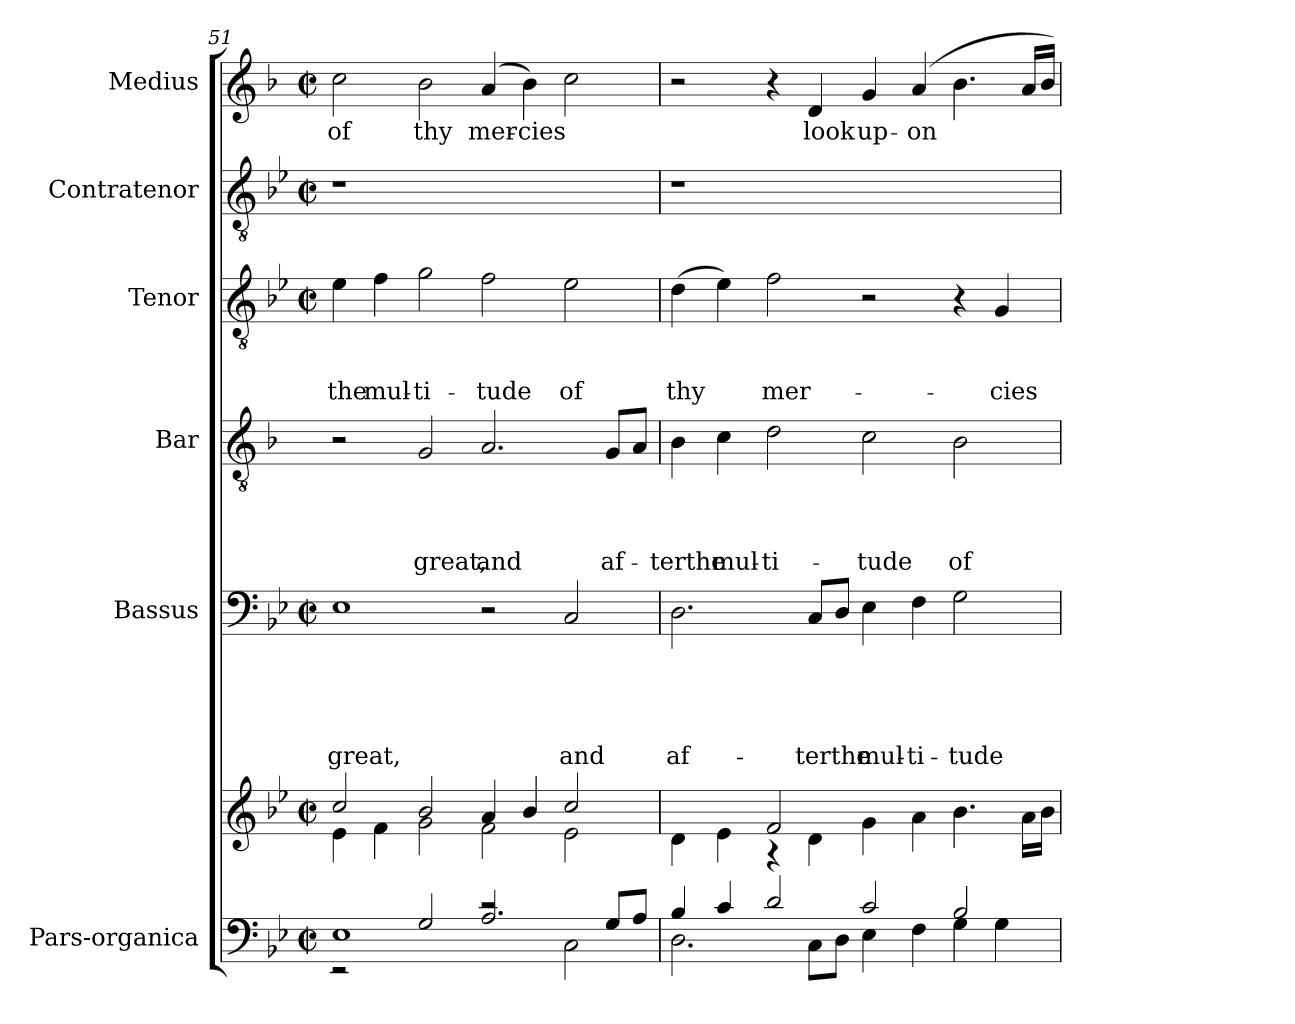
**kern	**kern	**kern	**text	**text	**text	**text	**text	**kern	**text	**text	**text	**text	**kern	**text	**text	**text	**kern	**kern	**text
*part6	*part6	*part5	*part5	*part5	*part5	*part5	*part5	*part4	*part4	*part4	*part4	*part4	*part3	*part3	*part3	*part3	*part2	*part1	*part1
*staff7	*staff6	*staff5	*staff5	*staff5	*staff5	*staff5	*staff5	*staff4	*staff4	*staff4	*staff4	*staff4	*staff3	*staff3	*staff3	*staff3	*staff2	*staff1	*staff1
*I"Pars-organica	*	*I"Bassus	*	*	*	*	*	*I"Bar	*	*	*	*	*I"Tenor	*	*	*	*I"Contratenor	*I"Medius	*
*	*	*I'B	*	*	*	*	*	*I'Bar	*	*	*	*	*I'T	*	*	*	*	*I'M	*
*clefF4	*clefG2	*clefF4	*	*	*	*	*	*clefGv2	*	*	*	*	*clefGv2	*	*	*	*clefGv2	*clefG2	*
*	*	*	*	*	*	*	*	*ITrd-3c-5	*	*	*	*	*ITrd-3c-5	*	*	*	*	*ITrd-3c-5	*
*k[b-e-]	*k[b-e-]	*k[b-e-]	*	*	*	*	*	*k[b-e-]	*	*	*	*	*k[b-e-a-]	*	*	*	*k[b-e-]	*k[b-e-]	*
*B-:	*B-:	*B-:	*	*	*	*	*	*B-:	*	*	*	*	*E-:	*	*	*	*B-:	*B-:	*
*M2/2	*M2/2	*M2/2	*	*	*	*	*	*	*	*	*	*	*M2/2	*	*	*	*M2/2	*M2/2	*
*met(c|)	*met(c|)	*met(c|)	*	*	*	*	*	*	*	*	*	*	*met(c|)	*	*	*	*met(c|)	*met(c|)	*
=51	=51	=51	=51	=51	=51	=51	=51	=51	=51	=51	=51	=51	=51	=51	=51	=51	=51	=51	=51
*^	*^	*	*	*	*	*	*	*	*	*	*	*	*	*	*	*	*	*	*
!	!	!	!	!	!	!	!	!	!LO:LY:b	!	!	!	!	!	!	!	!	!LO:LY:b	!	!	!LO:LY:b
1E-	2rEE	2cc/	4e-\	1E-	.	.	.	.	great,	2r	.	.	.	.	4a-\	.	.	the	1r	2ff\	of
!	!	!	!	!	!	!	!	!	!	!	!	!	!	!	!	!	!	!LO:LY:b	!	!	!
.	.	.	4f\	.	.	.	.	.	.	.	.	.	.	.	4b-\	.	.	mul-	.	.	.
!	!	!	!	!	!	!	!	!	!	!	!	!	!	!LO:LY:b	!	!	!	!LO:LY:b:rj	!	!	!LO:LY:b
.	2G/	2b-/	2g\	.	.	.	.	.	.	2c/	.	.	.	great,	2cc\	.	.	-ti-	.	2ee-\	thy
!	!	!	!	!	!	!	!	!	!	!	!	!	!	!LO:LY:b	!	!	!	!LO:LY:b	!	!	!LO:LY:b
2rc	2.A/	2f\	4a/	2r	.	.	.	.	.	2.d/	.	.	.	and	2b-\	.	.	-tude	1ryy	(4dd/	mer-
!	!	!	!	!	!	!	!	!	!	!	!	!	!	!	!	!	!	!	!	!	!LO:LY:b
.	.	.	4b-/	.	.	.	.	.	.	.	.	.	.	.	.	.	.	.	.	4ee-\)	-cies
!	!	!	!	!	!	!	!	!	!LO:LY:b	!	!	!	!	!	!	!	!	!LO:LY:b	!	!	!
2C\	.	2e-\	2cc/	2C/	.	.	.	.	and	.	.	.	.	.	2a-\	.	.	of	.	2ff\	.
!	!	!	!	!	!	!	!	!	!	!	!	!	!	!LO:LY:b	!	!	!	!	!	!	!
.	8G/L	.	.	.	.	.	.	.	.	8c/L	.	.	.	af-	.	.	.	.	.	.	.
.	8A/J	.	.	.	.	.	.	.	.	8d/J	.	.	.	.	.	.	.	.	.	.	.
=52	=52	=52	=52	=52	=52	=52	=52	=52	=52	=52	=52	=52	=52	=52	=52	=52	=52	=52	=52	=52	=52
!	!	!	!	!	!	!	!	!	!LO:LY:b	!	!	!	!	!LO:LY:b	!	!	!	!LO:LY:b	!	!	!
2.D\	4B-/	4d\	2ryy	2.D\	.	.	.	.	af-	4e-\	.	.	.	-terthe	(>4g\	.	.	thy	1r	2r	.
!	!	!	!	!	!	!	!	!	!	!	!	!	!	!LO:LY:b	!	!	!	!	!	!	!
.	4c/	4e-\	.	.	.	.	.	.	.	4f\	.	.	.	mul-	4a-\)	.	.	.	.	.	.
!	!	!	!	!	!	!	!	!	!	!	!	!	!	!LO:LY:b:rj	!	!	!	!LO:LY:b	!	!	!
.	2d/	4rA	2f/	.	.	.	.	.	.	2g\	.	.	.	-ti-	2b-\	.	.	mer-	.	4r	.
!	!	!	!	!	!	!	!	!	!LO:LY:b	!	!	!	!	!	!	!	!	!	!	!	!LO:LY:b
8C\L	.	4d\	.	8C/L	.	.	.	.	-terthe	.	.	.	.	.	.	.	.	.	.	4g/	look
8D\J	.	.	.	8D/J	.	.	.	.	.	.	.	.	.	.	.	.	.	.	.	.	.
!	!	!	!	!	!	!	!	!	!LO:LY:b	!	!	!	!	!LO:LY:b	!	!	!	!	!	!	!LO:LY:b
4E-\	2c/	4g\	1ryy	4E-\	.	.	.	.	mul-	2f\	.	.	.	-tude	2r	.	.	.	1ryy	4cc/	up-
!	!	!	!	!	!	!	!	!	!LO:LY:b:rj	!	!	!	!	!	!	!	!	!	!	!	!LO:LY:b
4F\	.	4a\	.	4F\	.	.	.	.	-ti-	.	.	.	.	.	.	.	.	.	.	(4dd/	-on
!	!	!	!	!	!	!	!	!	!LO:LY:b	!	!	!	!	!LO:LY:b	!	!	!	!	!	!	!
4G\	2B-/	4.b-\	.	2G\	.	.	.	.	-tude	2e-\	.	.	.	of	4r	.	.	.	.	4.ee-\	.
!	!	!	!	!	!	!	!	!	!	!	!	!	!	!	!	!	!	!LO:LY:b	!	!	!
4G\	.	.	.	.	.	.	.	.	.	.	.	.	.	.	4c/	.	.	-cies	.	.	.
.	.	16a\LL	.	.	.	.	.	.	.	.	.	.	.	.	.	.	.	.	.	16dd/LL	.
.	.	16b-\JJ	.	.	.	.	.	.	.	.	.	.	.	.	.	.	.	.	.	16ee-/JJ)	.
*v	*v	*	*	*	*	*	*	*	*	*	*	*	*	*	*	*	*	*	*	*	*
*	*v	*v	*	*	*	*	*	*	*	*	*	*	*	*	*	*	*	*	*	*
=	=	=	=	=	=	=	=	=	=	=	=	=	=	=	=	=	=	=	=
*-	*-	*-	*-	*-	*-	*-	*-	*-	*-	*-	*-	*-	*-	*-	*-	*-	*-	*-	*-
